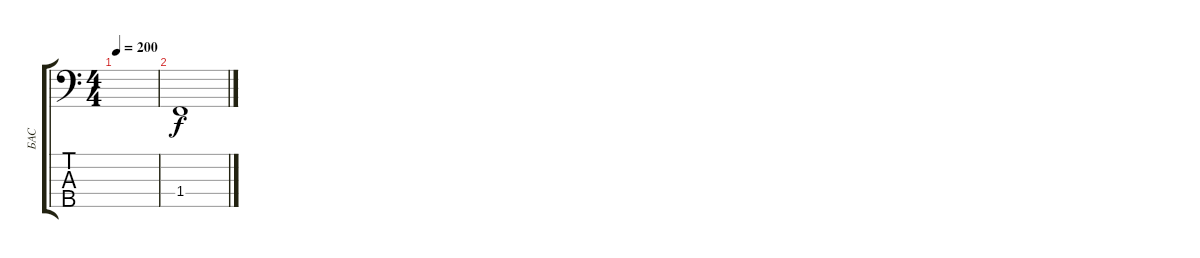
\track ("БАС" "БАС") {instrument electricbasspick}
\staff {score tabs}
\tuning (G2 D2 A1 E1 B0) {hide}
\ts (4 4)
\tempo 200
\clef f4
\ks c
|
1.4.1
